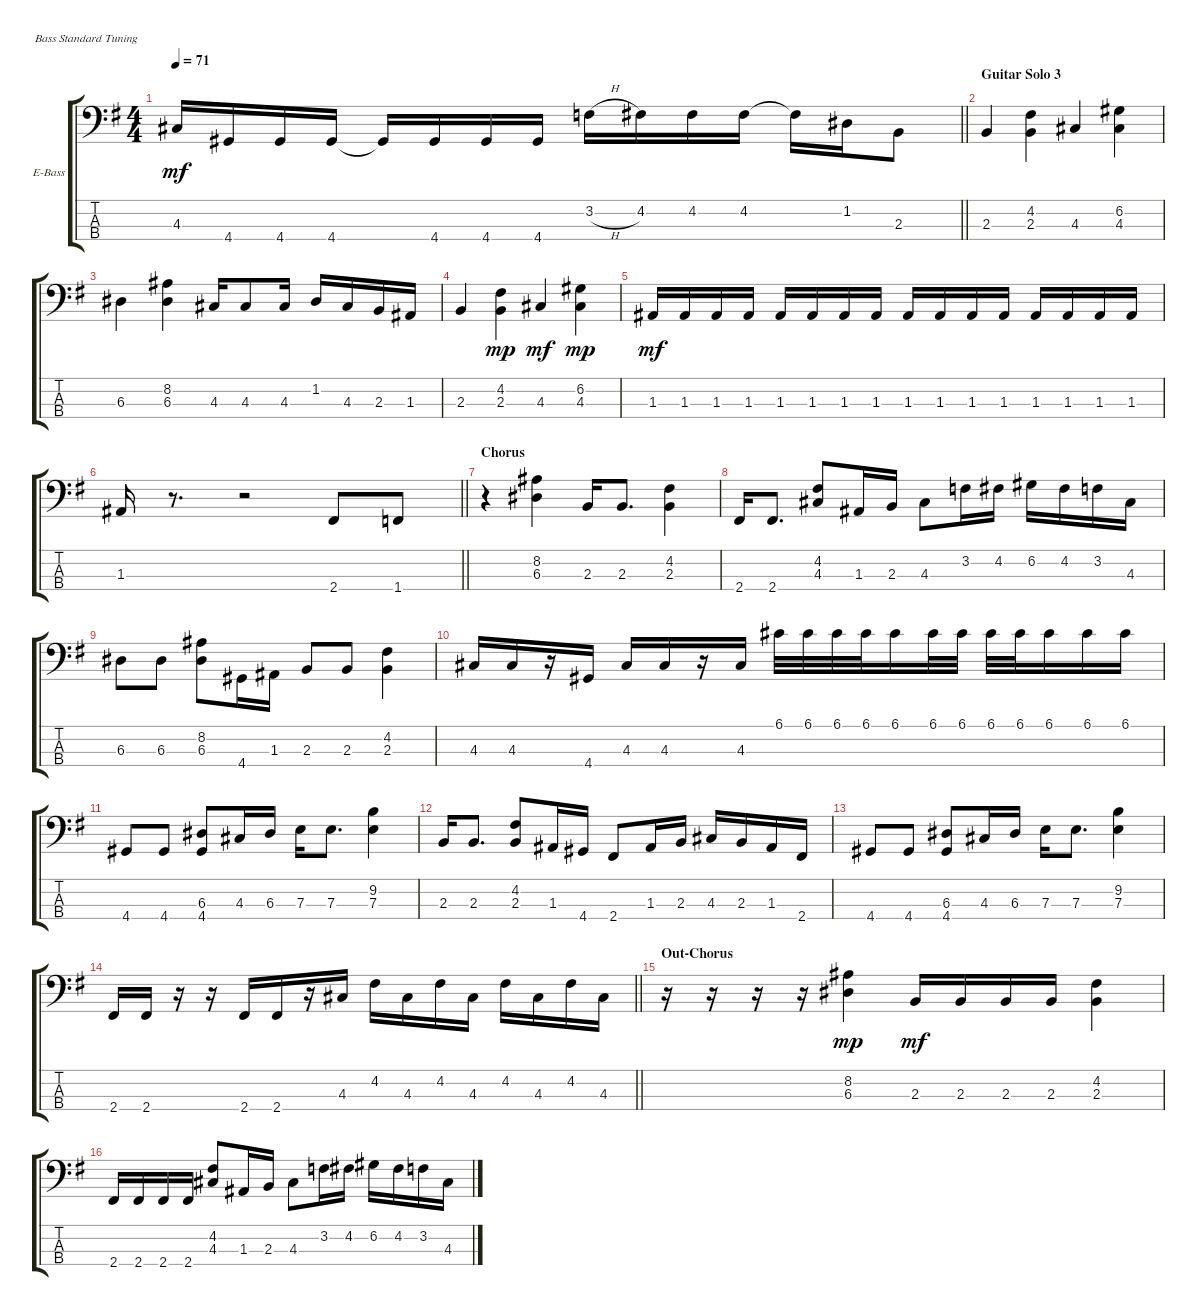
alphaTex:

\bracketExtendMode groupsimilarinstruments
\firstSystemTrackNameOrientation horizontal
\otherSystemsTrackNameOrientation horizontal
\track ("Бас" "E-Bass") {instrument electricbassfinger}
\staff {score tabs}
\tuning (G2 D2 A1 E1)
\ts (4 4)
\tempo 71
\clef f4
\barLineRight lightlight
\ks eminor
4.3.16{dy mf} 4.4.16 4.4.16 4.4.16 4.4{t}.16 4.4.16 4.4.16 4.4.16 3.2{h}.16 4.2.16 4.2.16 4.2.16 4.2{t}.16 1.2.16 2.3.8 |
\section ("" "Guitar Solo 3")
2.3.4 (2.3 4.2).4 4.3.4 (4.3 6.2).4 |
6.3.4 (6.3 8.2).4 4.3.16 4.3.8 4.3.16 1.2.16 4.3.16 2.3.16 1.3.16 |
2.3.4 (2.3 4.2).4{dy mp} 4.3.4{dy mf} (4.3 6.2).4{dy mp} |
1.3.16{dy mf} 1.3.16 1.3.16 1.3.16 1.3.16 1.3.16 1.3.16 1.3.16 1.3.16 1.3.16 1.3.16 1.3.16 1.3.16 1.3.16 1.3.16 1.3.16 |
\barLineRight lightlight
1.3.16 r.8{d} r.2 2.4.8 1.4.8 |
\section ("" "Chorus")
r.4 (6.3 8.2).4 2.3.16 2.3.8{d} (2.3 4.2).4 |
2.4.16 2.4.8{d} (4.3 4.2).8 1.3.16 2.3.16 4.3.8 3.2.16 4.2.16 6.2.16 4.2.16 3.2.16 4.3.16 |
6.3.8 6.3.8 (6.3 8.2).8 4.4.16 1.3.16 2.3.8 2.3.8 (2.3 4.2).4 |
4.3.16 4.3.16 r.16 4.4.16 4.3.16 4.3.16 r.16 4.3.16 6.1.32 6.1.32 6.1.32 6.1.32 6.1.16 6.1.32 6.1.32 6.1.32 6.1.32 6.1.16 6.1.16 6.1.16 |
4.4.8 4.4.8 (4.4 6.3).8 4.3.16 6.3.16 7.3.16 7.3.8{d} (7.3 9.2).4 |
2.3.16 2.3.8{d} (2.3 4.2).8 1.3.16 4.4.16 2.4.8 1.3.16 2.3.16 4.3.16 2.3.16 1.3.16 2.4.16 |
4.4.8 4.4.8 (4.4 6.3).8 4.3.16 6.3.16 7.3.16 7.3.8{d} (7.3 9.2).4 |
\barLineRight lightlight
2.4.16 2.4.16 r.16 r.16 2.4.16 2.4.16 r.16 4.3.16 4.2.16 4.3.16 4.2.16 4.3.16 4.2.16 4.3.16 4.2.16 4.3.16 |
\section ("" "Out-Chorus")
r.16 r.16 r.16 r.16 (6.3 8.2).4{dy mp} 2.3.16{dy mf} 2.3.16 2.3.16 2.3.16 (2.3 4.2).4 |
2.4.16 2.4.16 2.4.16 2.4.16 (4.3 4.2).8 1.3.16 2.3.16 4.3.8 3.2.16 4.2.16 6.2.16 4.2.16 3.2.16 4.3.16
